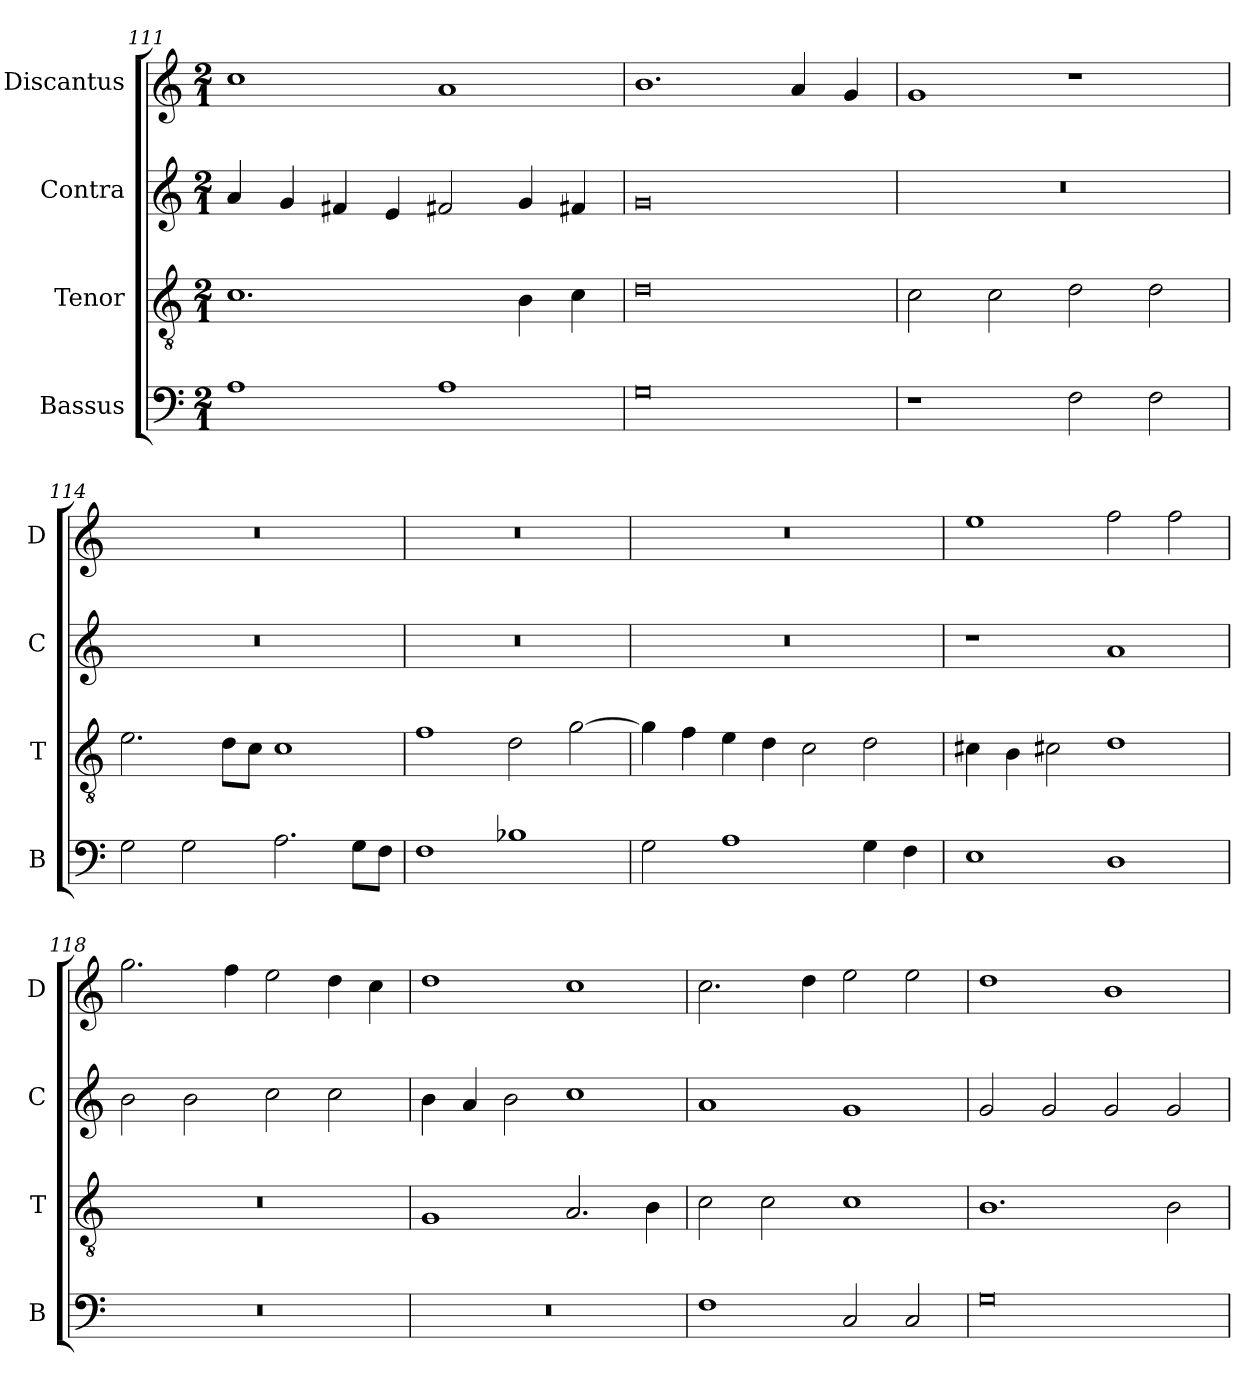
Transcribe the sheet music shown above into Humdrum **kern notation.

**kern	**kern	**kern	**kern
*part4	*part3	*part2	*part1
*staff4	*staff3	*staff2	*staff1
*I"Bassus	*I"Tenor	*I"Contra	*I"Discantus
*I'B	*I'T	*I'C	*I'D
*clefF4	*clefGv2	*clefG2	*clefG2
*k[]	*k[]	*k[]	*k[]
*M2/1	*M2/1	*M2/1	*M2/1
=111	=111	=111	=111
1A	1.c	4a/	1cc
.	.	4g/	.
.	.	4f#X/	.
.	.	4e/	.
1A	.	2f#X/	1a
.	4B\	4g/	.
.	4c\	4f#X/	.
=112	=112	=112	=112
0G	0d	0g	1.b
.	.	.	4a/
.	.	.	4g/
=113	=113	=113	=113
1r	2c\	0r	1g
.	2c\	.	.
2F\	2d\	.	1r
2F\	2d\	.	.
=114	=114	=114	=114
2G\	2.e\	0r	0r
2G\	.	.	.
.	8d\L	.	.
.	8c\J	.	.
2.A\	1c	.	.
8G\L	.	.	.
8F\J	.	.	.
=115	=115	=115	=115
1F	1f	0r	0r
1B-X	2d\	.	.
.	[2g\	.	.
=116	=116	=116	=116
2G\	4g\]	0r	0r
.	4f\	.	.
1A	4e\	.	.
.	4d\	.	.
.	2c\	.	.
4G\	2d\	.	.
4F\	.	.	.
=117	=117	=117	=117
1E	4c#X\	1r	1ee
.	4B\	.	.
.	2c#X\	.	.
1D	1d	1a	2ff\
.	.	.	2ff\
=118	=118	=118	=118
0r	0r	2b\	2.gg\
.	.	2b\	.
.	.	.	4ff\
.	.	2cc\	2ee\
.	.	2cc\	4dd\
.	.	.	4cc\
=119	=119	=119	=119
0r	1G	4b\	1dd
.	.	4a/	.
.	.	2b\	.
.	2.A/	1cc	1cc
.	4B\	.	.
=120	=120	=120	=120
1F	2c\	1a	2.cc\
.	2c\	.	.
.	.	.	4dd\
2C/	1c	1g	2ee\
2C/	.	.	2ee\
=121	=121	=121	=121
0G	1.B	2g/	1dd
.	.	2g/	.
.	.	2g/	1b
.	2B\	2g/	.
=	=	=	=
*-	*-	*-	*-
